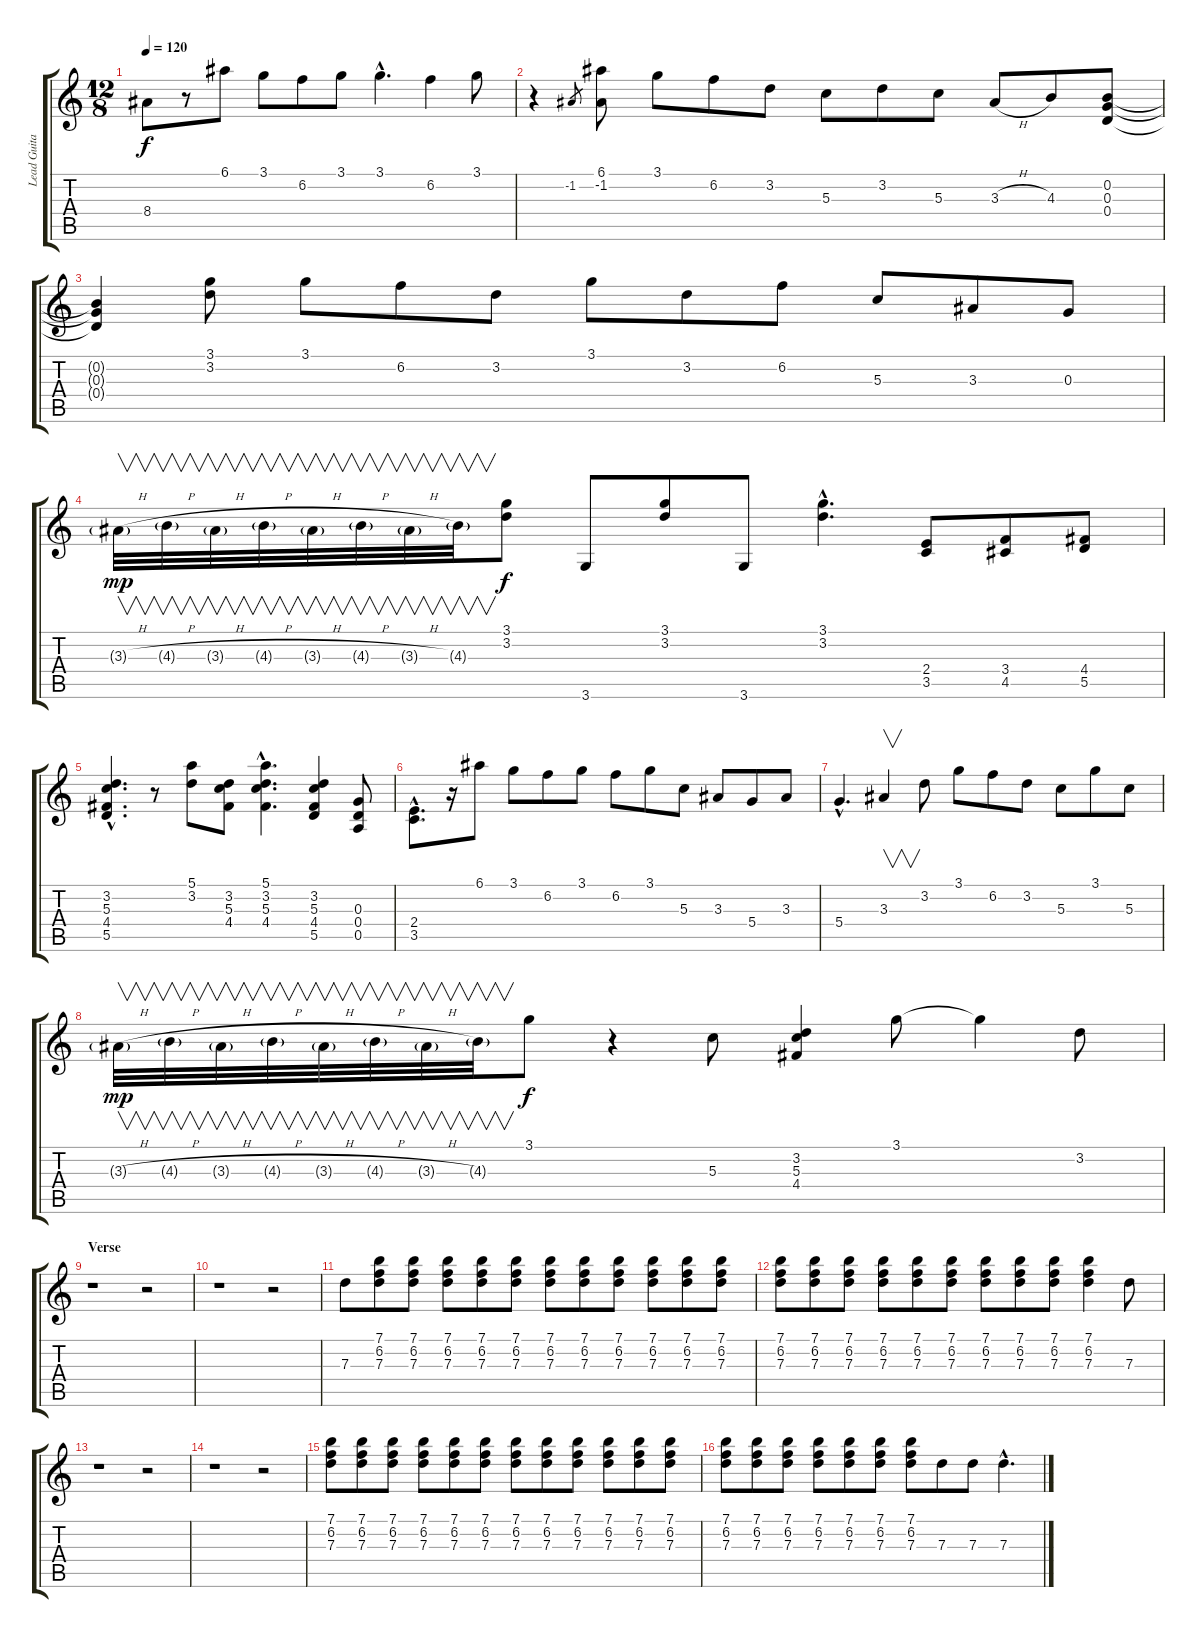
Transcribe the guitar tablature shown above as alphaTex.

\track ("Lead Guitar (E.C.)" "Lead Guita") {instrument distortionguitar}
\staff {score tabs}
\tuning (E4 B3 G3 D3 A2 E2) {hide}
\ts (12 8)
\tempo 120
\clef g2
\ks c
8.4.8{dy f} r.8 6.1.8 3.1.8 6.2.8 3.1.8 3.1{hac}.4{d} 6.2.4 3.1.8 |
r.4 -1.2.8{gr} (6.1 -1.2).8 3.1.8 6.2.8 3.2.8 5.3.8 3.2.8 5.3.8 3.3{h}.8 4.3.8 (0.2 0.3 0.4).8 |
(0.2{t} 0.3{t} 0.4{t}).4 (3.1 3.2).8 3.1.8 6.2.8 3.2.8 3.1.8 3.2.8 6.2.8 5.3.8 3.3.8 0.3.8 |
3.3{h g}.32{v dy mp} 4.3{h g}.32{v} 3.3{h g}.32{v} 4.3{h g}.32{v} 3.3{h g}.32{v} 4.3{h g}.32{v} 3.3{h g}.32{v} 4.3{g}.32{v} (3.1 3.2).8{dy f} 3.6.8 (3.1 3.2).8 3.6.8 (3.1{hac} 3.2{hac}).4{d} (2.4 3.5).8 (3.4 4.5).8 (4.4 5.5).8 |
(3.2{hac} 5.3{hac} 4.4{hac} 5.5{hac}).4{d} r.8 (5.1 3.2).8 (3.2 5.3 4.4).8 (5.1{hac} 3.2{hac} 5.3{hac} 4.4{hac}).4{d} (3.2 5.3 4.4 5.5).4 (0.3 0.4 0.5).8 |
(2.4{hac} 3.5{hac}).8{d} r.16 6.1.8 3.1.8 6.2.8 3.1.8 6.2.8 3.1.8 5.3.8 3.3.8 5.4.8 3.3.8 |
5.4{hac}.4{d} 3.3.4{v} 3.2.8 3.1.8 6.2.8 3.2.8 5.3.8 3.1.8 5.3.8 |
3.3{h g}.32{v dy mp} 4.3{h g}.32{v} 3.3{h g}.32{v} 4.3{h g}.32{v} 3.3{h g}.32{v} 4.3{h g}.32{v} 3.3{h g}.32{v} 4.3{g}.32{v} 3.1.8{dy f} r.4 5.3.8 (3.2 5.3 4.4).4 3.1.8 3.1{t}.4 3.2.8 |
\section ("" "Verse")
r.1 r.2 |
r.1 r.2 |
7.3.8 (7.1 6.2 7.3).8 (7.1 6.2 7.3).8 (7.1 6.2 7.3).8 (7.1 6.2 7.3).8 (7.1 6.2 7.3).8 (7.1 6.2 7.3).8 (7.1 6.2 7.3).8 (7.1 6.2 7.3).8 (7.1 6.2 7.3).8 (7.1 6.2 7.3).8 (7.1 6.2 7.3).8 |
(7.1 6.2 7.3).8 (7.1 6.2 7.3).8 (7.1 6.2 7.3).8 (7.1 6.2 7.3).8 (7.1 6.2 7.3).8 (7.1 6.2 7.3).8 (7.1 6.2 7.3).8 (7.1 6.2 7.3).8 (7.1 6.2 7.3).8 (7.1 6.2 7.3).4 7.3.8 |
r.1 r.2 |
r.1 r.2 |
(7.1 6.2 7.3).8 (7.1 6.2 7.3).8 (7.1 6.2 7.3).8 (7.1 6.2 7.3).8 (7.1 6.2 7.3).8 (7.1 6.2 7.3).8 (7.1 6.2 7.3).8 (7.1 6.2 7.3).8 (7.1 6.2 7.3).8 (7.1 6.2 7.3).8 (7.1 6.2 7.3).8 (7.1 6.2 7.3).8 |
(7.1 6.2 7.3).8 (7.1 6.2 7.3).8 (7.1 6.2 7.3).8 (7.1 6.2 7.3).8 (7.1 6.2 7.3).8 (7.1 6.2 7.3).8 (7.1 6.2 7.3).8 7.3.8 7.3.8 7.3{hac}.4{d}
